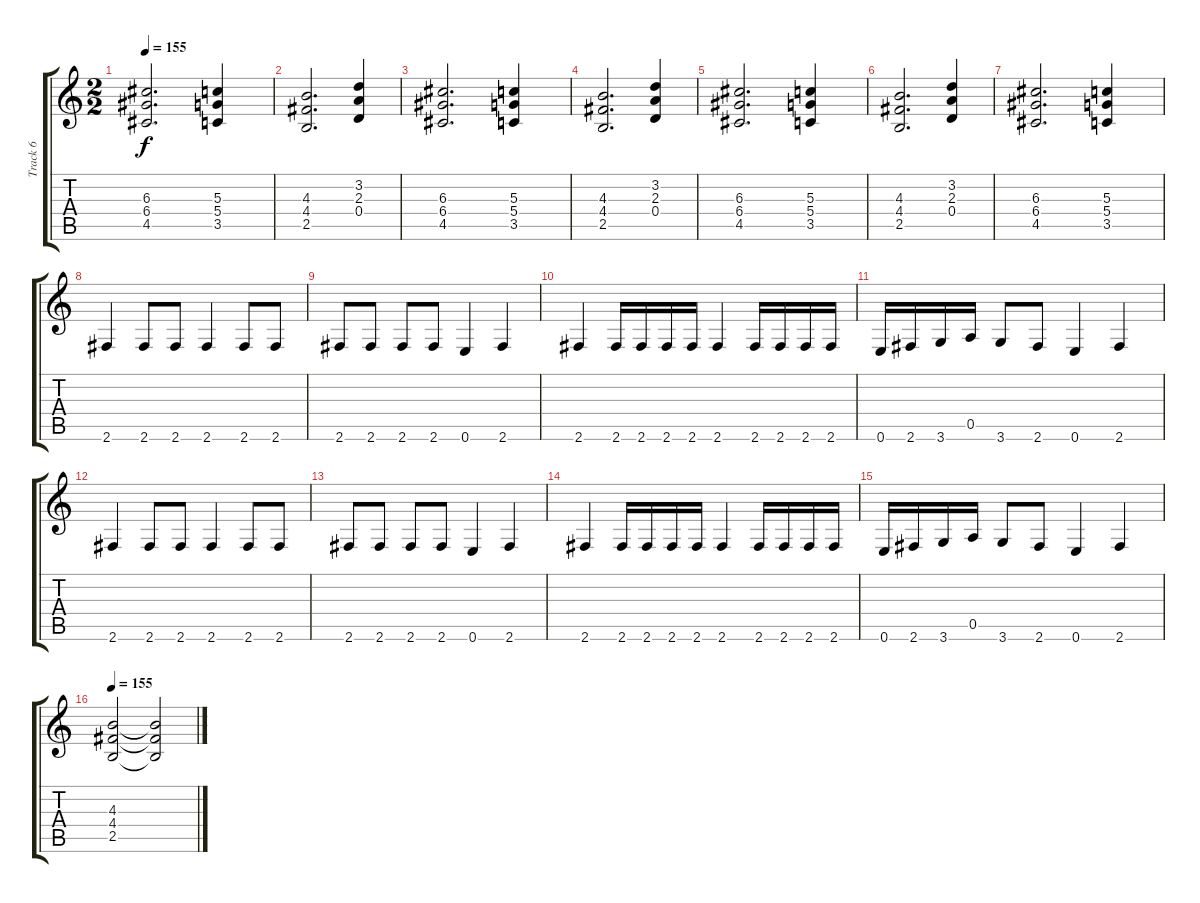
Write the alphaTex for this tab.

\track ("Track 6" "Track 6") {instrument overdrivenguitar}
\staff {score tabs}
\tuning (E4 B3 G3 D3 A2 E2) {hide}
\ts (2 2)
\tempo 155
\clef g2
\ks c
(6.3 6.4 4.5).2{d dy f} (5.3 5.4 3.5).4 |
(4.3 4.4 2.5).2{d} (3.2 2.3 0.4).4 |
(6.3 6.4 4.5).2{d} (5.3 5.4 3.5).4 |
(4.3 4.4 2.5).2{d} (3.2 2.3 0.4).4 |
(6.3 6.4 4.5).2{d} (5.3 5.4 3.5).4 |
(4.3 4.4 2.5).2{d} (3.2 2.3 0.4).4 |
(6.3 6.4 4.5).2{d} (5.3 5.4 3.5).4 |
2.6.4 2.6.8 2.6.8 2.6.4 2.6.8 2.6.8 |
2.6.8 2.6.8 2.6.8 2.6.8 0.6.4 2.6.4 |
2.6.4 2.6.16 2.6.16 2.6.16 2.6.16 2.6.4 2.6.16 2.6.16 2.6.16 2.6.16 |
0.6.16 2.6.16 3.6.16 0.5.16 3.6.8 2.6.8 0.6.4 2.6.4 |
2.6.4 2.6.8 2.6.8 2.6.4 2.6.8 2.6.8 |
2.6.8 2.6.8 2.6.8 2.6.8 0.6.4 2.6.4 |
2.6.4 2.6.16 2.6.16 2.6.16 2.6.16 2.6.4 2.6.16 2.6.16 2.6.16 2.6.16 |
0.6.16 2.6.16 3.6.16 0.5.16 3.6.8 2.6.8 0.6.4 2.6.4 |
\tempo 155
(4.3 4.4 2.5).2 (4.3{t} 4.4{t} 2.5{t}).2
